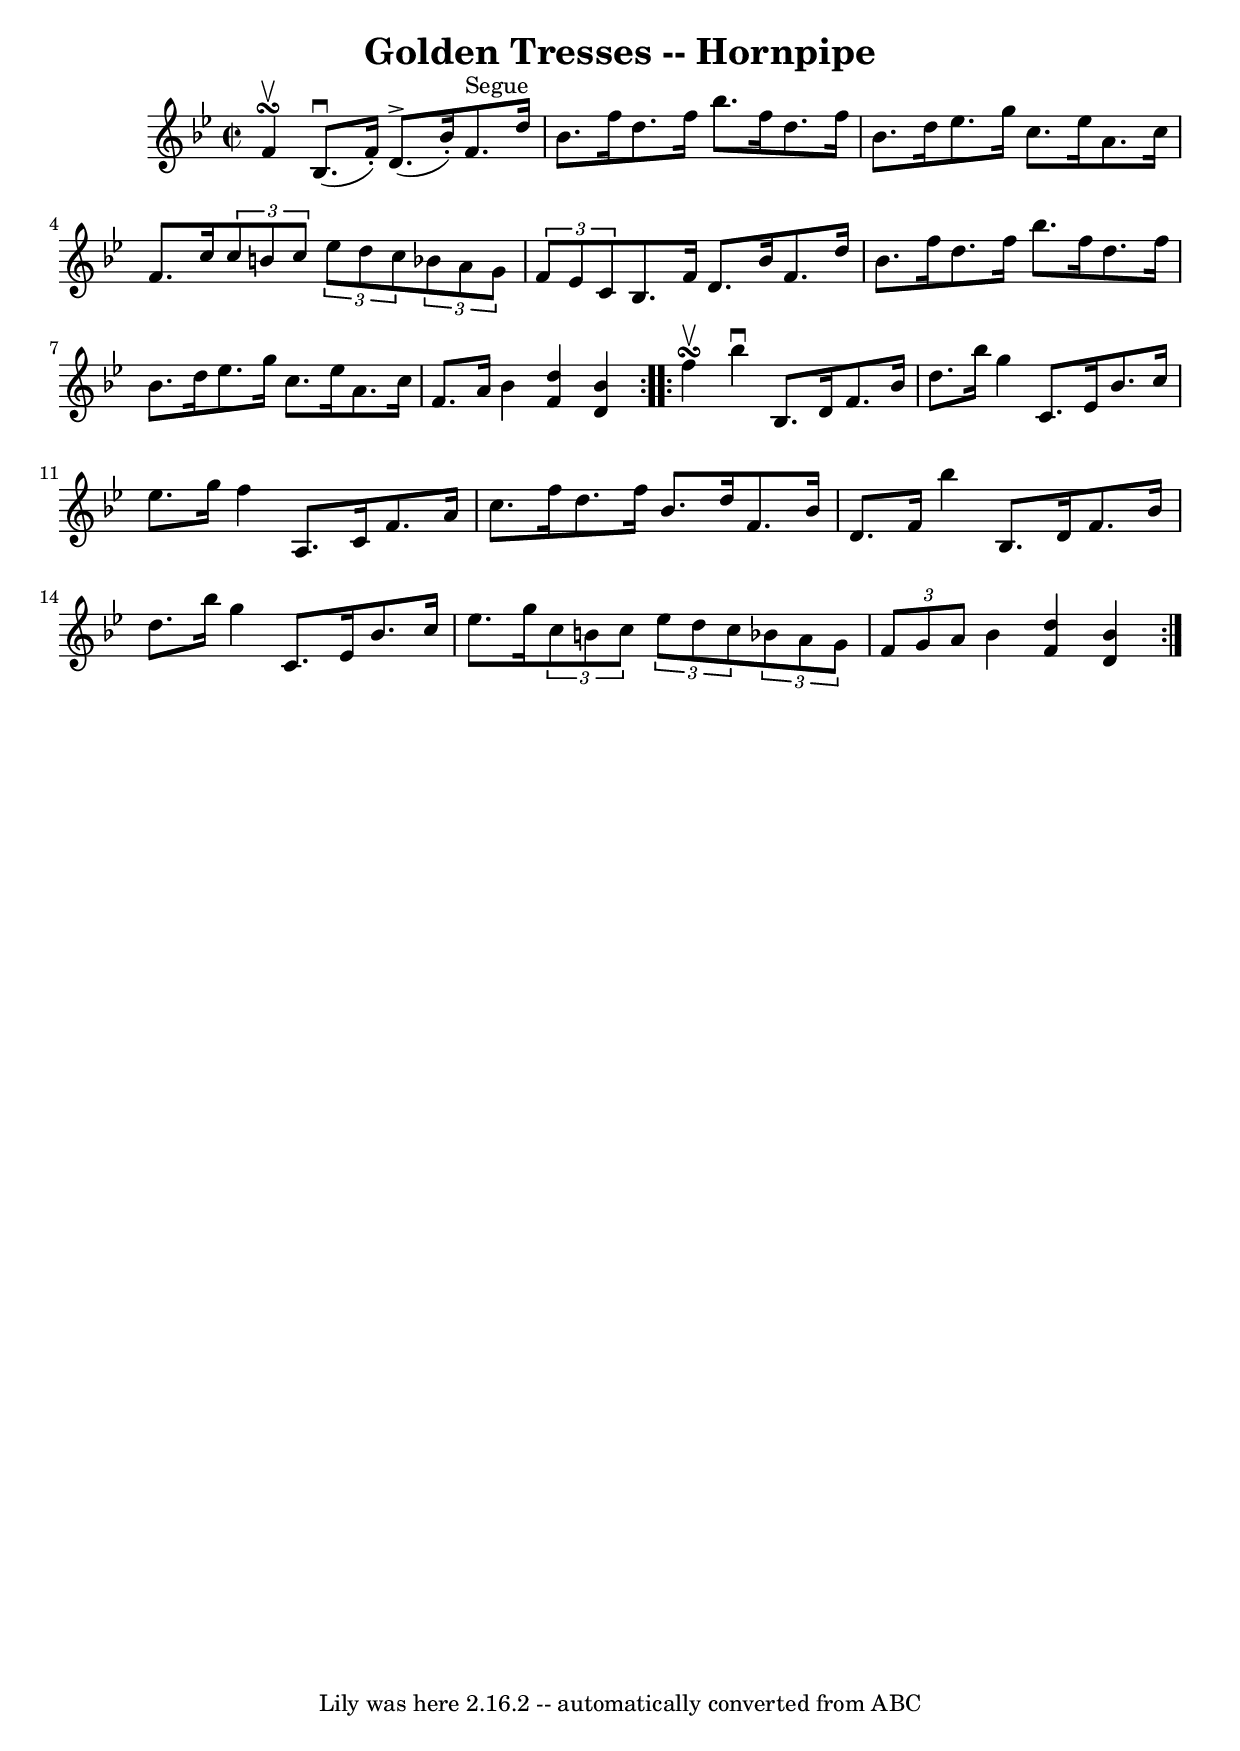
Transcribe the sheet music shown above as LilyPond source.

\version "2.7.40"
\include "Mammoth.ily"
\header {
	%% book = "Cole's 1000 Fiddle Tunes"
	crossRefNumber = "1"
	footnotes = ""
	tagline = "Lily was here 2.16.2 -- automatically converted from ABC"
	title = "Golden Tresses -- Hornpipe"
}
voicedefault =  {
\set Score.defaultBarType = "empty"

\repeat volta 2 {
\override Staff.TimeSignature #'style = #'C
 \time 2/2 \key bes \major f'4^\upbow\turn  |
 bes8. (^\downbow   
f'16 -.) d'8.^\accent(bes'16 -.) f'8.^"Segue" d''16 bes'8.  
 f''16  |
 d''8. f''16 bes''8. f''16 d''8. f''16    
bes'8. d''16  |
 ees''8. g''16 c''8. ees''16 a'8.    
c''16 f'8. c''16  |
 \times 2/3 { c''8 b'8 c''8  }   
\times 2/3 { ees''8 d''8 c''8  }   \times 2/3 { bes'!8 a'8 g'8  
}   \times 2/3 { f'8 ees'8 c'8  } |
 bes8. f'16 d'8.    
bes'16 f'8. d''16 bes'8. f''16  |
 d''8. f''16    
bes''8. f''16 d''8. f''16 bes'8. d''16  |
 ees''8.    
g''16 c''8. ees''16 a'8. c''16 f'8. a'16  |
 bes'4  
<< d''4 f'4   >> << bes'4 d'4   >> }     \repeat volta 2 { f''4 
^\upbow\turn  |
 bes''4^\downbow bes8. d'16 f'8. bes'16    
d''8. bes''16  |
 g''4 c'8. ees'16 bes'8. c''16    
ees''8. g''16  |
 f''4 a8. c'16 f'8. a'16 c''8.    
f''16  |
 d''8. f''16 bes'8. d''16 f'8. bes'16 d'8.   
 f'16  |
 bes''4 bes8. d'16 f'8. bes'16 d''8.    
bes''16  |
 g''4 c'8. ees'16 bes'8. c''16 ees''8.    
g''16  |
     \times 2/3 { c''8 b'8 c''8  }   \times 2/3 {   
ees''8 d''8 c''8  }   \times 2/3 { bes'!8 a'8 g'8  }   
\times 2/3 { f'8 g'8 a'8  } |
 bes'4  << d''4 f'4   >> <<  
 bes'4 d'4   >> }   
}

\score{
    <<

	\context Staff="default"
	{
	    \voicedefault 
	}

    >>
	\layout {
	}
	\midi {}
}
